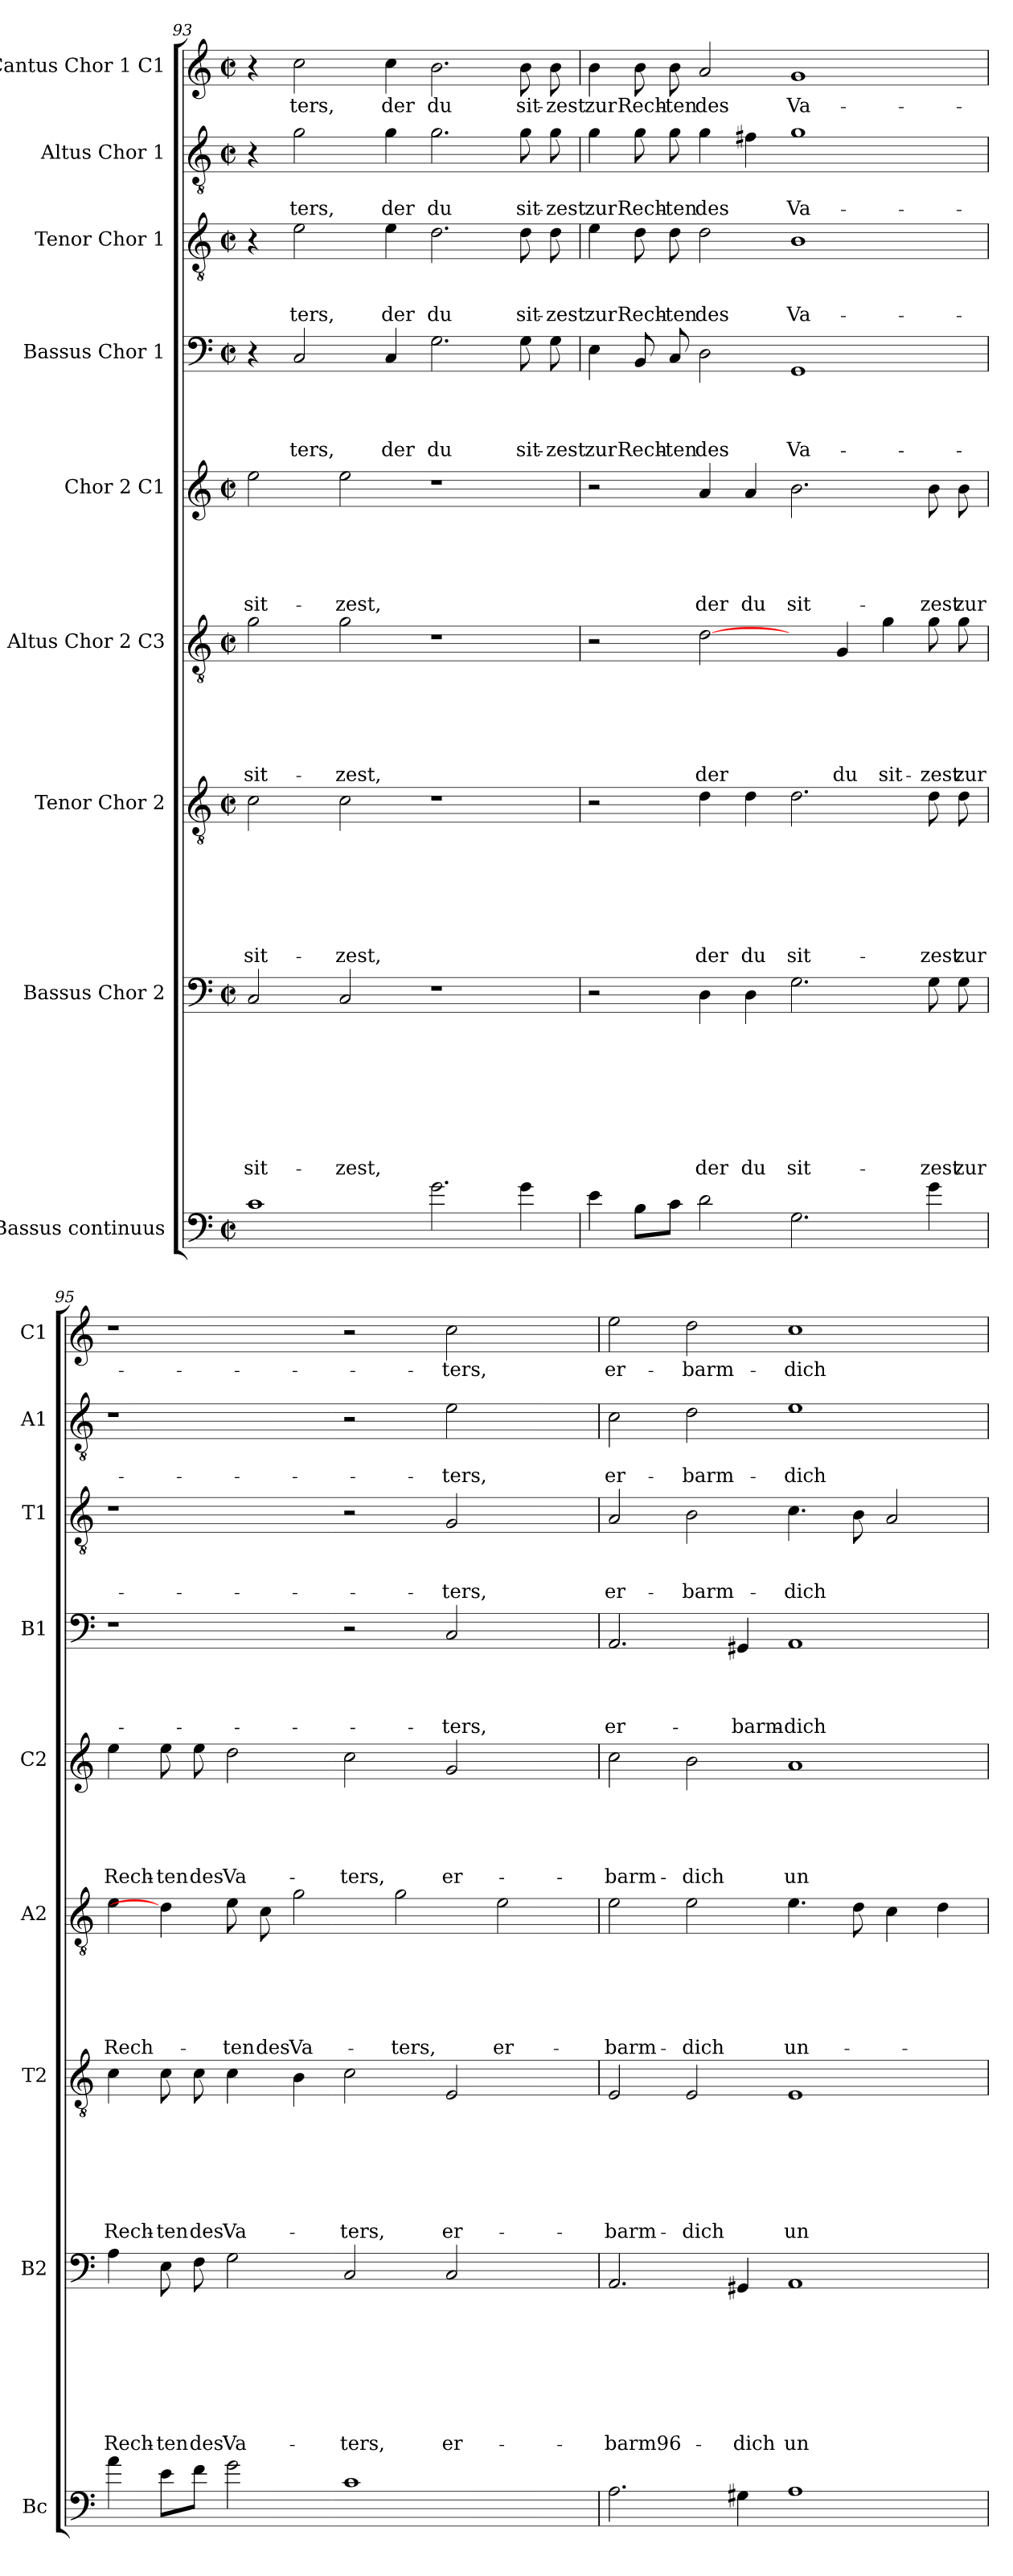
**kern	**kern	**text	**text	**text	**text	**text	**text	**text	**text	**kern	**text	**text	**text	**text	**text	**text	**text	**kern	**text	**text	**text	**text	**text	**text	**kern	**text	**text	**text	**text	**text	**kern	**text	**text	**text	**text	**kern	**text	**text	**text	**kern	**text	**text	**kern	**text
*part9	*part8	*part8	*part8	*part8	*part8	*part8	*part8	*part8	*part8	*part7	*part7	*part7	*part7	*part7	*part7	*part7	*part7	*part6	*part6	*part6	*part6	*part6	*part6	*part6	*part5	*part5	*part5	*part5	*part5	*part5	*part4	*part4	*part4	*part4	*part4	*part3	*part3	*part3	*part3	*part2	*part2	*part2	*part1	*part1
*staff9	*staff8	*staff8	*staff8	*staff8	*staff8	*staff8	*staff8	*staff8	*staff8	*staff7	*staff7	*staff7	*staff7	*staff7	*staff7	*staff7	*staff7	*staff6	*staff6	*staff6	*staff6	*staff6	*staff6	*staff6	*staff5	*staff5	*staff5	*staff5	*staff5	*staff5	*staff4	*staff4	*staff4	*staff4	*staff4	*staff3	*staff3	*staff3	*staff3	*staff2	*staff2	*staff2	*staff1	*staff1
*I"Bassus continuus	*I"Bassus Chor 2	*	*	*	*	*	*	*	*	*I"Tenor Chor 2	*	*	*	*	*	*	*	*I"Altus Chor 2 C3	*	*	*	*	*	*	*I"Chor 2 C1	*	*	*	*	*	*I"Bassus Chor 1	*	*	*	*	*I"Tenor Chor 1	*	*	*	*I"Altus Chor 1	*	*	*I"Cantus Chor 1 C1	*
*I'Bc	*I'B2	*	*	*	*	*	*	*	*	*I'T2	*	*	*	*	*	*	*	*I'A2	*	*	*	*	*	*	*I'C2	*	*	*	*	*	*I'B1	*	*	*	*	*I'T1	*	*	*	*I'A1	*	*	*I'C1	*
*clefF4	*clefF4	*	*	*	*	*	*	*	*	*clefGv2	*	*	*	*	*	*	*	*clefGv2	*	*	*	*	*	*	*clefG2	*	*	*	*	*	*clefF4	*	*	*	*	*clefGv2	*	*	*	*clefGv2	*	*	*clefG2	*
*ITrd7c12	*	*	*	*	*	*	*	*	*	*	*	*	*	*	*	*	*	*	*	*	*	*	*	*	*	*	*	*	*	*	*	*	*	*	*	*	*	*	*	*	*	*	*	*
*k[]	*k[]	*	*	*	*	*	*	*	*	*k[]	*	*	*	*	*	*	*	*k[]	*	*	*	*	*	*	*k[]	*	*	*	*	*	*k[]	*	*	*	*	*k[]	*	*	*	*k[]	*	*	*k[]	*
*C:	*C:	*	*	*	*	*	*	*	*	*C:	*	*	*	*	*	*	*	*C:	*	*	*	*	*	*	*C:	*	*	*	*	*	*C:	*	*	*	*	*C:	*	*	*	*C:	*	*	*C:	*
*M2/2	*M2/2	*	*	*	*	*	*	*	*	*M2/2	*	*	*	*	*	*	*	*M2/2	*	*	*	*	*	*	*M2/2	*	*	*	*	*	*M2/2	*	*	*	*	*M2/2	*	*	*	*M2/2	*	*	*M2/2	*
*met(c|)	*met(c|)	*	*	*	*	*	*	*	*	*met(c|)	*	*	*	*	*	*	*	*met(c|)	*	*	*	*	*	*	*met(c|)	*	*	*	*	*	*met(c|)	*	*	*	*	*met(c|)	*	*	*	*met(c|)	*	*	*met(c|)	*
=93	=93	=93	=93	=93	=93	=93	=93	=93	=93	=93	=93	=93	=93	=93	=93	=93	=93	=93	=93	=93	=93	=93	=93	=93	=93	=93	=93	=93	=93	=93	=93	=93	=93	=93	=93	=93	=93	=93	=93	=93	=93	=93	=93	=93
!	!	!	!	!	!	!	!	!	!LO:LY:b	!	!	!	!	!	!	!	!LO:LY:b	!	!	!	!	!	!	!LO:LY:b	!	!	!	!	!	!LO:LY:b	!	!	!	!	!	!	!	!	!	!	!	!	!	!
1C	2C/	.	.	.	.	.	.	.	sit-	2c\	.	.	.	.	.	.	sit-	2g\	.	.	.	.	.	sit-	2ee\	.	.	.	.	sit-	4r	.	.	.	.	4r	.	.	.	4r	.	.	4r	.
!	!	!	!	!	!	!	!	!	!	!	!	!	!	!	!	!	!	!	!	!	!	!	!	!	!	!	!	!	!	!	!	!	!	!	!LO:LY:b	!	!	!	!LO:LY:b	!	!	!LO:LY:b	!	!LO:LY:b
.	.	.	.	.	.	.	.	.	.	.	.	.	.	.	.	.	.	.	.	.	.	.	.	.	.	.	.	.	.	.	2C/	.	.	.	-ters,	2e\	.	.	-ters,	2g\	.	-ters,	2cc\	-ters,
!	!	!	!	!	!	!	!	!	!LO:LY:b	!	!	!	!	!	!	!	!LO:LY:b	!	!	!	!	!	!	!LO:LY:b	!	!	!	!	!	!LO:LY:b	!	!	!	!	!	!	!	!	!	!	!	!	!	!
.	2C/	.	.	.	.	.	.	.	-zest,	2c\	.	.	.	.	.	.	-zest,	2g\	.	.	.	.	.	-zest,	2ee\	.	.	.	.	-zest,	.	.	.	.	.	.	.	.	.	.	.	.	.	.
!	!	!	!	!	!	!	!	!	!	!	!	!	!	!	!	!	!	!	!	!	!	!	!	!	!	!	!	!	!	!	!	!	!	!	!LO:LY:b	!	!	!	!LO:LY:b	!	!	!LO:LY:b	!	!LO:LY:b
.	.	.	.	.	.	.	.	.	.	.	.	.	.	.	.	.	.	.	.	.	.	.	.	.	.	.	.	.	.	.	4C/	.	.	.	der	4e\	.	.	der	4g\	.	der	4cc\	der
!	!	!	!	!	!	!	!	!	!	!	!	!	!	!	!	!	!	!	!	!	!	!	!	!	!	!	!	!	!	!	!	!	!	!	!LO:LY:b	!	!	!	!LO:LY:b	!	!	!LO:LY:b	!	!LO:LY:b
2.G\	1r	.	.	.	.	.	.	.	.	1r	.	.	.	.	.	.	.	1r	.	.	.	.	.	.	1r	.	.	.	.	.	2.G\	.	.	.	du	2.d\	.	.	du	2.g\	.	du	2.b\	du
!	!	!	!	!	!	!	!	!	!	!	!	!	!	!	!	!	!	!	!	!	!	!	!	!	!	!	!	!	!	!	!	!	!	!	!LO:LY:b	!	!	!	!LO:LY:b	!	!	!LO:LY:b	!	!LO:LY:b
4G\	.	.	.	.	.	.	.	.	.	.	.	.	.	.	.	.	.	.	.	.	.	.	.	.	.	.	.	.	.	.	8G\	.	.	.	sit-	8d\	.	.	sit-	8g\	.	sit-	8b\	sit-
!	!	!	!	!	!	!	!	!	!	!	!	!	!	!	!	!	!	!	!	!	!	!	!	!	!	!	!	!	!	!	!	!	!	!	!LO:LY:b	!	!	!	!LO:LY:b	!	!	!LO:LY:b	!	!LO:LY:b
.	.	.	.	.	.	.	.	.	.	.	.	.	.	.	.	.	.	.	.	.	.	.	.	.	.	.	.	.	.	.	8G\	.	.	.	-zest	8d\	.	.	-zest	8g\	.	-zest	8b\	-zest
=94	=94	=94	=94	=94	=94	=94	=94	=94	=94	=94	=94	=94	=94	=94	=94	=94	=94	=94	=94	=94	=94	=94	=94	=94	=94	=94	=94	=94	=94	=94	=94	=94	=94	=94	=94	=94	=94	=94	=94	=94	=94	=94	=94	=94
!	!	!	!	!	!	!	!	!	!	!	!	!	!	!	!	!	!	!	!	!	!	!	!	!	!	!	!	!	!	!	!	!	!	!	!LO:LY:b	!	!	!	!LO:LY:b	!	!	!LO:LY:b	!	!LO:LY:b
4E\	2r	.	.	.	.	.	.	.	.	2r	.	.	.	.	.	.	.	2r	.	.	.	.	.	.	2r	.	.	.	.	.	4E\	.	.	.	zur	4e\	.	.	zur	4g\	.	zur	4b\	zur
!	!	!	!	!	!	!	!	!	!	!	!	!	!	!	!	!	!	!	!	!	!	!	!	!	!	!	!	!	!	!	!	!	!	!	!LO:LY:b:rj	!	!	!	!LO:LY:b:rj	!	!	!LO:LY:b:rj	!	!LO:LY:b:rj
8BB\L	.	.	.	.	.	.	.	.	.	.	.	.	.	.	.	.	.	.	.	.	.	.	.	.	.	.	.	.	.	.	8BB/	.	.	.	Rech-	8d\	.	.	Rech-	8g\	.	Rech-	8b\	Rech-
!	!	!	!	!	!	!	!	!	!	!	!	!	!	!	!	!	!	!	!	!	!	!	!	!	!	!	!	!	!	!	!	!	!	!	!LO:LY:b	!	!	!	!LO:LY:b	!	!	!LO:LY:b	!	!LO:LY:b
8C\J	.	.	.	.	.	.	.	.	.	.	.	.	.	.	.	.	.	.	.	.	.	.	.	.	.	.	.	.	.	.	8C/	.	.	.	-ten	8d\	.	.	-ten	8g\	.	-ten	8b\	-ten
!	!	!	!	!	!	!	!	!	!LO:LY:b	!	!	!	!	!	!	!	!LO:LY:b	!	!	!	!	!	!	!LO:LY:b	!	!	!	!	!	!LO:LY:b	!	!	!	!	!LO:LY:b	!	!	!	!LO:LY:b	!	!	!LO:LY:b	!	!LO:LY:b
2D\	4D\	.	.	.	.	.	.	.	der	4d\	.	.	.	.	.	.	der	[2d\	.	.	.	.	.	der	4a/	.	.	.	.	der	2D\	.	.	.	des	2d\	.	.	des	4g\	.	des	2a/	des
!	!	!	!	!	!	!	!	!	!LO:LY:b	!	!	!	!	!	!	!	!LO:LY:b	!	!	!	!	!	!	!	!	!	!	!	!	!LO:LY:b	!	!	!	!	!	!	!	!	!	!	!	!	!	!
.	4D\	.	.	.	.	.	.	.	du	4d\	.	.	.	.	.	.	du	.	.	.	.	.	.	.	4a/	.	.	.	.	du	.	.	.	.	.	.	.	.	.	4f#X\	.	.	.	.
!	!	!	!	!	!	!	!	!	!LO:LY:b	!	!	!	!	!	!	!	!LO:LY:b	!	!	!	!	!	!	!	!	!	!	!	!	!LO:LY:b	!	!	!	!	!LO:LY:b	!	!	!	!LO:LY:b	!	!	!LO:LY:b	!	!LO:LY:b
2.GG\	2.G\	.	.	.	.	.	.	.	sit-	2.d\	.	.	.	.	.	.	sit-	4ryy	.	.	.	.	.	.	2.b\	.	.	.	.	sit-	1GG	.	.	.	Va-	1B	.	.	Va-	1g	.	Va-	1g	Va-
!	!	!	!	!	!	!	!	!	!	!	!	!	!	!	!	!	!	!	!	!	!	!	!	!LO:LY:b	!	!	!	!	!	!	!	!	!	!	!	!	!	!	!	!	!	!	!	!
.	.	.	.	.	.	.	.	.	.	.	.	.	.	.	.	.	.	4G/	.	.	.	.	.	du	.	.	.	.	.	.	.	.	.	.	.	.	.	.	.	.	.	.	.	.
!	!	!	!	!	!	!	!	!	!	!	!	!	!	!	!	!	!	!	!	!	!	!	!	!LO:LY:b	!	!	!	!	!	!	!	!	!	!	!	!	!	!	!	!	!	!	!	!
.	.	.	.	.	.	.	.	.	.	.	.	.	.	.	.	.	.	4g\	.	.	.	.	.	sit-	.	.	.	.	.	.	.	.	.	.	.	.	.	.	.	.	.	.	.	.
!	!	!	!	!	!	!	!	!	!LO:LY:b	!	!	!	!	!	!	!	!LO:LY:b	!	!	!	!	!	!	!LO:LY:b	!	!	!	!	!	!LO:LY:b	!	!	!	!	!	!	!	!	!	!	!	!	!	!
4G\	8G\	.	.	.	.	.	.	.	-zest	8d\	.	.	.	.	.	.	-zest	8g\	.	.	.	.	.	-zest	8b\	.	.	.	.	-zest	.	.	.	.	.	.	.	.	.	.	.	.	.	.
!	!	!	!	!	!	!	!	!	!LO:LY:b	!	!	!	!	!	!	!	!LO:LY:b	!	!	!	!	!	!	!LO:LY:b	!	!	!	!	!	!LO:LY:b	!	!	!	!	!	!	!	!	!	!	!	!	!	!
.	8G\	.	.	.	.	.	.	.	zur	8d\	.	.	.	.	.	.	zur	8g\	.	.	.	.	.	zur	8b\	.	.	.	.	zur	.	.	.	.	.	.	.	.	.	.	.	.	.	.
=95	=95	=95	=95	=95	=95	=95	=95	=95	=95	=95	=95	=95	=95	=95	=95	=95	=95	=95	=95	=95	=95	=95	=95	=95	=95	=95	=95	=95	=95	=95	=95	=95	=95	=95	=95	=95	=95	=95	=95	=95	=95	=95	=95	=95
!	!	!	!	!	!	!	!	!	!LO:LY:b	!	!	!	!	!	!	!	!LO:LY:b	!	!	!	!	!	!	!LO:LY:b	!	!	!	!	!	!LO:LY:b	!	!	!	!	!	!	!	!	!	!	!	!	!	!
4A\	4A\	.	.	.	.	.	.	.	Rech-	4c\	.	.	.	.	.	.	Rech-	4e\	.	.	.	.	.	Rech-	4ee\	.	.	.	.	Rech-	1r	.	.	.	.	1r	.	.	.	1r	.	.	1r	.
!	!	!	!	!	!	!	!	!	!LO:LY:b:rj	!	!	!	!	!	!	!	!LO:LY:b:rj	!	!	!	!	!	!	!	!	!	!	!	!	!LO:LY:b:rj	!	!	!	!	!	!	!	!	!	!	!	!	!	!
8E\L	8E\	.	.	.	.	.	.	.	-ten	8c\	.	.	.	.	.	.	-ten	4d\]	.	.	.	.	.	.	8ee\	.	.	.	.	-ten	.	.	.	.	.	.	.	.	.	.	.	.	.	.
!	!	!	!	!	!	!	!	!	!LO:LY:b	!	!	!	!	!	!	!	!LO:LY:b	!	!	!	!	!	!	!	!	!	!	!	!	!LO:LY:b	!	!	!	!	!	!	!	!	!	!	!	!	!	!
8F\J	8F\	.	.	.	.	.	.	.	des	8c\	.	.	.	.	.	.	des	.	.	.	.	.	.	.	8ee\	.	.	.	.	des	.	.	.	.	.	.	.	.	.	.	.	.	.	.
!	!	!	!	!	!	!	!	!	!LO:LY:b	!	!	!	!	!	!	!	!LO:LY:b	!	!	!	!	!	!	!LO:LY:b:rj	!	!	!	!	!	!LO:LY:b	!	!	!	!	!	!	!	!	!	!	!	!	!	!
2G\	2G\	.	.	.	.	.	.	.	Va-	4c\	.	.	.	.	.	.	Va-	8e\	.	.	.	.	.	-ten	2dd\	.	.	.	.	Va-	.	.	.	.	.	.	.	.	.	.	.	.	.	.
!	!	!	!	!	!	!	!	!	!	!	!	!	!	!	!	!	!	!	!	!	!	!	!	!LO:LY:b	!	!	!	!	!	!	!	!	!	!	!	!	!	!	!	!	!	!	!	!
.	.	.	.	.	.	.	.	.	.	.	.	.	.	.	.	.	.	8c\	.	.	.	.	.	des	.	.	.	.	.	.	.	.	.	.	.	.	.	.	.	.	.	.	.	.
!	!	!	!	!	!	!	!	!	!	!	!	!	!	!	!	!	!	!	!	!	!	!	!	!LO:LY:b	!	!	!	!	!	!	!	!	!	!	!	!	!	!	!	!	!	!	!	!
.	.	.	.	.	.	.	.	.	.	4B\	.	.	.	.	.	.	.	2g\	.	.	.	.	.	Va-	.	.	.	.	.	.	.	.	.	.	.	.	.	.	.	.	.	.	.	.
!	!	!	!	!	!	!	!	!	!LO:LY:b	!	!	!	!	!	!	!	!LO:LY:b	!	!	!	!	!	!	!	!	!	!	!	!	!LO:LY:b	!	!	!	!	!	!	!	!	!	!	!	!	!	!
1C	2C/	.	.	.	.	.	.	.	-ters,	2c\	.	.	.	.	.	.	-ters,	.	.	.	.	.	.	.	2cc\	.	.	.	.	-ters,	2r	.	.	.	.	2r	.	.	.	2r	.	.	2r	.
!	!	!	!	!	!	!	!	!	!	!	!	!	!	!	!	!	!	!	!	!	!	!	!	!LO:LY:b	!	!	!	!	!	!	!	!	!	!	!	!	!	!	!	!	!	!	!	!
.	.	.	.	.	.	.	.	.	.	.	.	.	.	.	.	.	.	2g\	.	.	.	.	.	-ters,	.	.	.	.	.	.	.	.	.	.	.	.	.	.	.	.	.	.	.	.
!	!	!	!	!	!	!	!	!	!LO:LY:b	!	!	!	!	!	!	!	!LO:LY:b	!	!	!	!	!	!	!	!	!	!	!	!	!LO:LY:b	!	!	!	!	!LO:LY:b	!	!	!	!LO:LY:b	!	!	!LO:LY:b	!	!LO:LY:b
.	2C/	.	.	.	.	.	.	.	er-	2E/	.	.	.	.	.	.	er-	.	.	.	.	.	.	.	2g/	.	.	.	.	er-	2C/	.	.	.	-ters,	2G/	.	.	-ters,	2e\	.	-ters,	2cc\	-ters,
!	!	!	!	!	!	!	!	!	!	!	!	!	!	!	!	!	!	!	!	!	!	!	!	!LO:LY:b	!	!	!	!	!	!	!	!	!	!	!	!	!	!	!	!	!	!	!	!
.	.	.	.	.	.	.	.	.	.	.	.	.	.	.	.	.	.	2e\	.	.	.	.	.	er-	.	.	.	.	.	.	.	.	.	.	.	.	.	.	.	.	.	.	.	.
4ryy	4ryy	.	.	.	.	.	.	.	.	4ryy	.	.	.	.	.	.	.	.	.	.	.	.	.	.	4ryy	.	.	.	.	.	4ryy	.	.	.	.	4ryy	.	.	.	4ryy	.	.	4ryy	.
!!LO:LB:g=z
=96	=96	=96	=96	=96	=96	=96	=96	=96	=96	=96	=96	=96	=96	=96	=96	=96	=96	=96	=96	=96	=96	=96	=96	=96	=96	=96	=96	=96	=96	=96	=96	=96	=96	=96	=96	=96	=96	=96	=96	=96	=96	=96	=96	=96
!	!	!	!	!	!	!	!	!	!LO:LY:b	!	!	!	!	!	!	!	!LO:LY:b	!	!	!	!	!	!	!LO:LY:b	!	!	!	!	!	!LO:LY:b	!	!	!	!	!LO:LY:b	!	!	!	!LO:LY:b	!	!	!LO:LY:b	!	!LO:LY:b
2.AA\	2.AA/	.	.	.	.	.	.	.	-barm96-	2E/	.	.	.	.	.	.	-barm-	2e\	.	.	.	.	.	-barm-	2cc\	.	.	.	.	-barm-	2.AA/	.	.	.	er-	2A/	.	.	er-	2c\	.	er-	2ee\	er-
!	!	!	!	!	!	!	!	!	!	!	!	!	!	!	!	!	!LO:LY:b:rj	!	!	!	!	!	!	!LO:LY:b:rj	!	!	!	!	!	!LO:LY:b:rj	!	!	!	!	!	!	!	!	!LO:LY:b:rj	!	!	!LO:LY:b:rj	!	!LO:LY:b:rj
.	.	.	.	.	.	.	.	.	.	2E/	.	.	.	.	.	.	-dich	2e\	.	.	.	.	.	-dich	2b\	.	.	.	.	-dich	.	.	.	.	.	2B\	.	.	-barm-	2d\	.	-barm-	2dd\	-barm-
!	!	!	!	!	!	!	!	!	!LO:LY:b	!	!	!	!	!	!	!	!	!	!	!	!	!	!	!	!	!	!	!	!	!	!	!	!	!	!LO:LY:b	!	!	!	!	!	!	!	!	!
4GG#X\	4GG#X/	.	.	.	.	.	.	.	-dich	.	.	.	.	.	.	.	.	.	.	.	.	.	.	.	.	.	.	.	.	.	4GG#X/	.	.	.	-barm-	.	.	.	.	.	.	.	.	.
!	!	!	!	!	!	!	!	!	!LO:LY:b	!	!	!	!	!	!	!	!LO:LY:b	!	!	!	!	!	!	!LO:LY:b	!	!	!	!	!	!LO:LY:b	!	!	!	!	!LO:LY:b	!	!	!	!LO:LY:b	!	!	!LO:LY:b	!	!LO:LY:b
1AA	1AA	.	.	.	.	.	.	.	un-	1E	.	.	.	.	.	.	un-	4.e\	.	.	.	.	.	un-	1a	.	.	.	.	un-	1AA	.	.	.	-dich	4.c\	.	.	-dich	1e	.	-dich	1cc	-dich
.	.	.	.	.	.	.	.	.	.	.	.	.	.	.	.	.	.	8d\	.	.	.	.	.	.	.	.	.	.	.	.	.	.	.	.	.	8B\	.	.	.	.	.	.	.	.
.	.	.	.	.	.	.	.	.	.	.	.	.	.	.	.	.	.	4c\	.	.	.	.	.	.	.	.	.	.	.	.	.	.	.	.	.	2A/	.	.	.	.	.	.	.	.
.	.	.	.	.	.	.	.	.	.	.	.	.	.	.	.	.	.	4d\	.	.	.	.	.	.	.	.	.	.	.	.	.	.	.	.	.	.	.	.	.	.	.	.	.	.
=	=	=	=	=	=	=	=	=	=	=	=	=	=	=	=	=	=	=	=	=	=	=	=	=	=	=	=	=	=	=	=	=	=	=	=	=	=	=	=	=	=	=	=	=
*-	*-	*-	*-	*-	*-	*-	*-	*-	*-	*-	*-	*-	*-	*-	*-	*-	*-	*-	*-	*-	*-	*-	*-	*-	*-	*-	*-	*-	*-	*-	*-	*-	*-	*-	*-	*-	*-	*-	*-	*-	*-	*-	*-	*-
